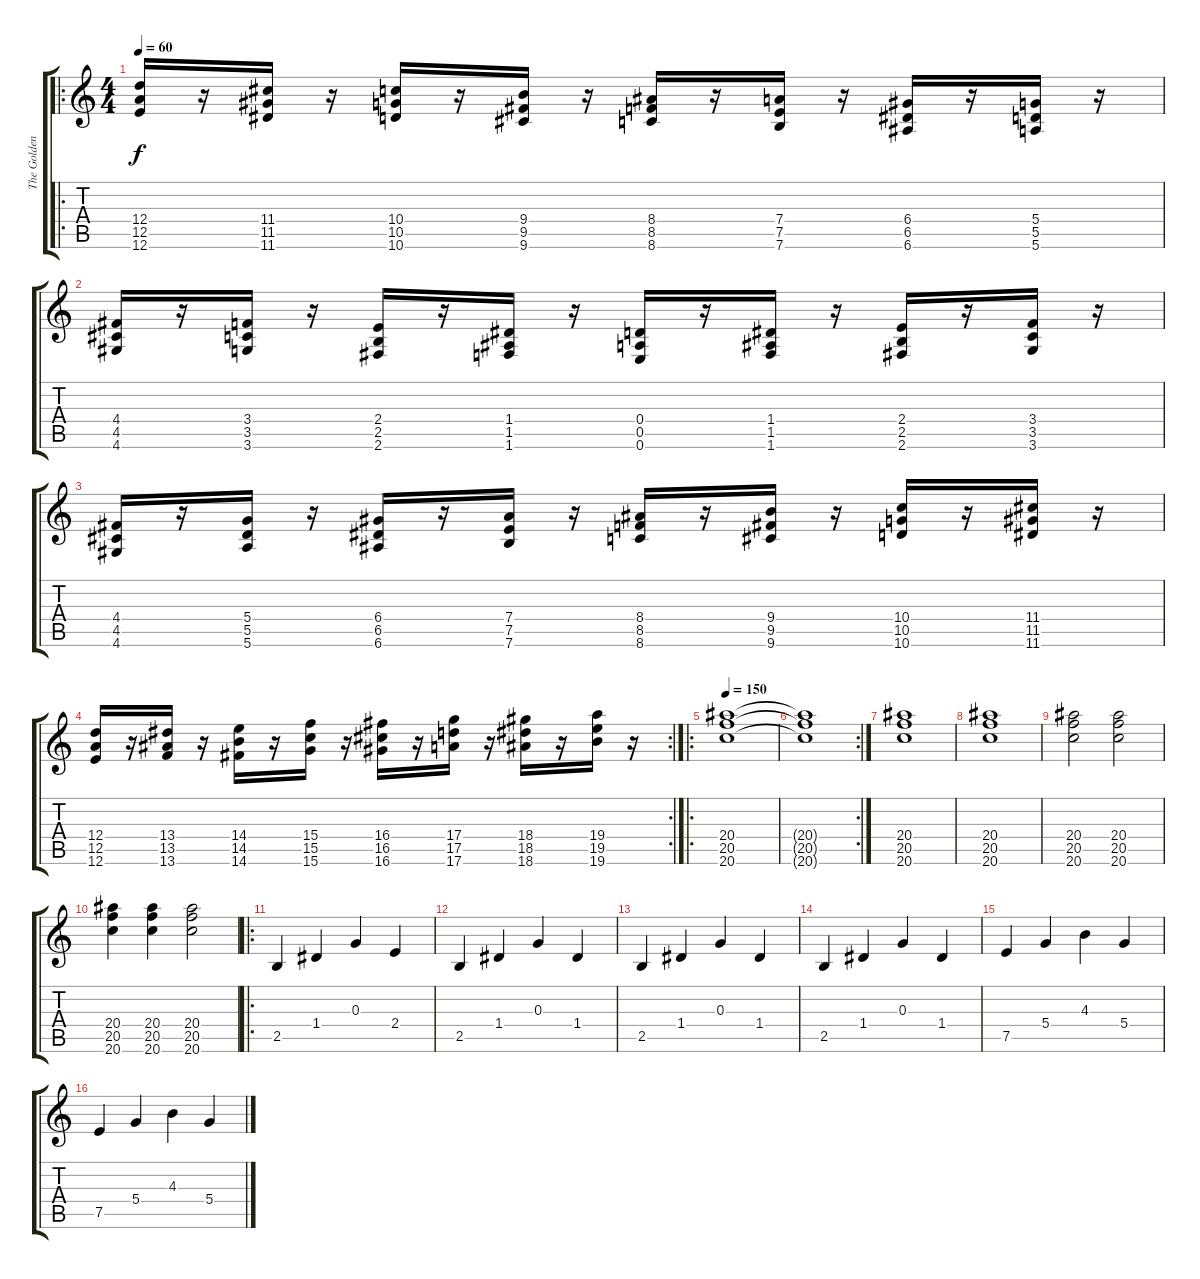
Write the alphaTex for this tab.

\track ("The Golden warrior" "The Golden") {instrument distortionguitar}
\staff {score tabs}
\tuning (E4 B3 G3 D3 A2 E2) {hide}
\ro
\ts (4 4)
\tempo 60
\clef g2
\ks c
(12.4 12.5 12.6).16{dy f instrument distortionguitar} r.16 (11.4 11.5 11.6).16 r.16 (10.4 10.5 10.6).16 r.16 (9.4 9.5 9.6).16 r.16 (8.4 8.5 8.6).16 r.16 (7.4 7.5 7.6).16 r.16 (6.4 6.5 6.6).16 r.16 (5.4 5.5 5.6).16 r.16 |
(4.4 4.5 4.6).16 r.16 (3.4 3.5 3.6).16 r.16 (2.4 2.5 2.6).16 r.16 (1.4 1.5 1.6).16 r.16 (0.4 0.5 0.6).16 r.16 (1.4 1.5 1.6).16 r.16 (2.4 2.5 2.6).16 r.16 (3.4 3.5 3.6).16 r.16 |
(4.4 4.5 4.6).16 r.16 (5.4 5.5 5.6).16 r.16 (6.4 6.5 6.6).16 r.16 (7.4 7.5 7.6).16 r.16 (8.4 8.5 8.6).16 r.16 (9.4 9.5 9.6).16 r.16 (10.4 10.5 10.6).16 r.16 (11.4 11.5 11.6).16 r.16 |
\rc 2
(12.4 12.5 12.6).16 r.16 (13.4 13.5 13.6).16 r.16 (14.4 14.5 14.6).16 r.16 (15.4 15.5 15.6).16 r.16 (16.4 16.5 16.6).16 r.16 (17.4 17.5 17.6).16 r.16 (18.4 18.5 18.6).16 r.16 (19.4 19.5 19.6).16 r.16 |
\ro
\tempo 150
(20.4 20.5 20.6).1 |
\rc 2
(20.4{t} 20.5{t} 20.6{t}).1 |
(20.4 20.5 20.6).1 |
(20.4 20.5 20.6).1 |
(20.4 20.5 20.6).2 (20.4 20.5 20.6).2 |
(20.4 20.5 20.6).4 (20.4 20.5 20.6).4 (20.4 20.5 20.6).2 |
\ro
2.5.4 1.4.4 0.3.4 2.4.4 |
2.5.4 1.4.4 0.3.4 1.4.4 |
2.5.4 1.4.4 0.3.4 1.4.4 |
2.5.4 1.4.4 0.3.4 1.4.4 |
7.5.4 5.4.4 4.3.4 5.4.4 |
7.5.4 5.4.4 4.3.4 5.4.4
